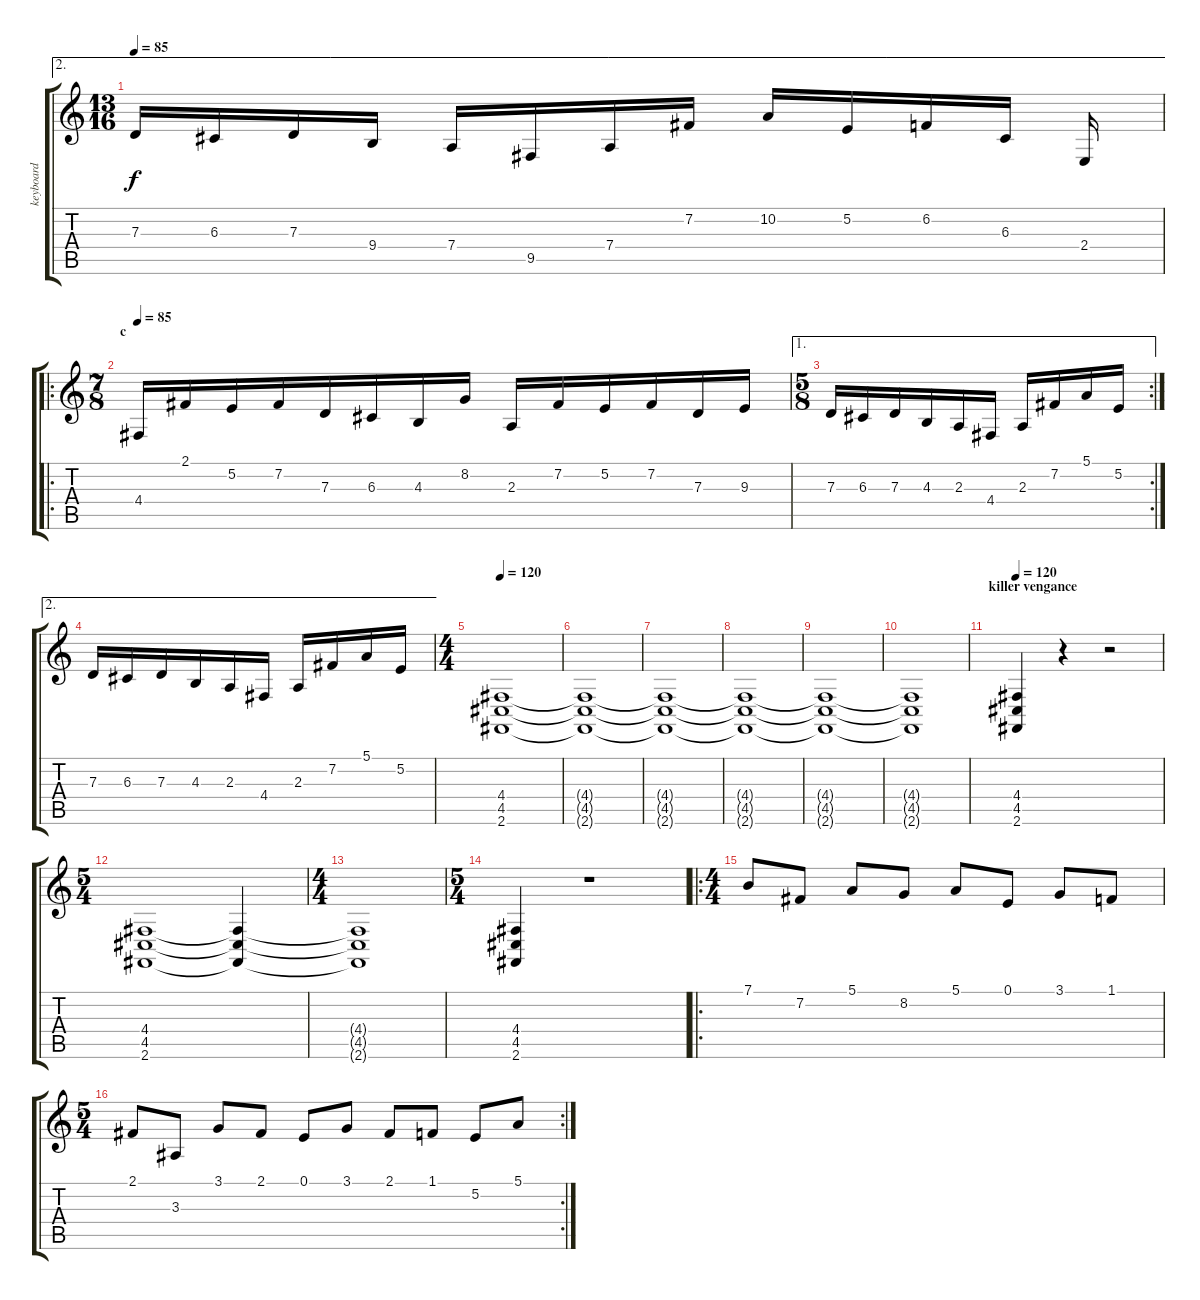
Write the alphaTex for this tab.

\track ("keyboard" "keyboard") {instrument lead1square}
\staff {score tabs}
\tuning (E4 B3 G3 D3 A2 E2) {hide}
\ae 2
\ts (13 16)
\tempo 85
\clef g2
\ks c
7.3.16{dy f} 6.3.16 7.3.16 9.4.16 7.4.16 9.5.16 7.4.16 7.2.16 10.2.16 5.2.16 6.2.16 6.3.16 2.4.16 |
\ro
\ts (7 8)
\section ("" "c")
\tempo 85
4.4.16{balance 8 instrument stringensemble1} 2.1.16 5.2.16 7.2.16 7.3.16 6.3.16 4.3.16 8.2.16 2.3.16 7.2.16 5.2.16 7.2.16 7.3.16 9.3.16 |
\ae 1
\rc 2
\ts (5 8)
7.3.16 6.3.16 7.3.16 4.3.16 2.3.16 4.4.16 2.3.16 7.2.16 5.1.16 5.2.16 |
\ae 2
7.3.16 6.3.16 7.3.16 4.3.16 2.3.16 4.4.16 2.3.16 7.2.16 5.1.16 5.2.16 |
\ts (4 4)
\tempo 120
(4.4 4.5 2.6).1{volume 8} |
(4.4{t} 4.5{t} 2.6{t}).1 |
(4.4{t} 4.5{t} 2.6{t}).1 |
(4.4{t} 4.5{t} 2.6{t}).1 |
(4.4{t} 4.5{t} 2.6{t}).1 |
(4.4{t} 4.5{t} 2.6{t}).1 |
\section ("" "killer vengance")
\tempo 120
(4.4 4.5 2.6).4{volume 10} r.4 r.2 |
\ts (5 4)
(4.4 4.5 2.6).1 (4.4{t} 4.5{t} 2.6{t}).4 |
\ts (4 4)
(4.4{t} 4.5{t} 2.6{t}).1 |
\ts (5 4)
(4.4 4.5 2.6).4 r.1 |
\ro
\ts (4 4)
7.1.8{volume 10 instrument stringensemble1} 7.2.8 5.1.8 8.2.8 5.1.8 0.1.8 3.1.8 1.1.8 |
\rc 2
\ts (5 4)
2.1.8 3.3.8 3.1.8 2.1.8 0.1.8 3.1.8 2.1.8 1.1.8 5.2.8 5.1.8
